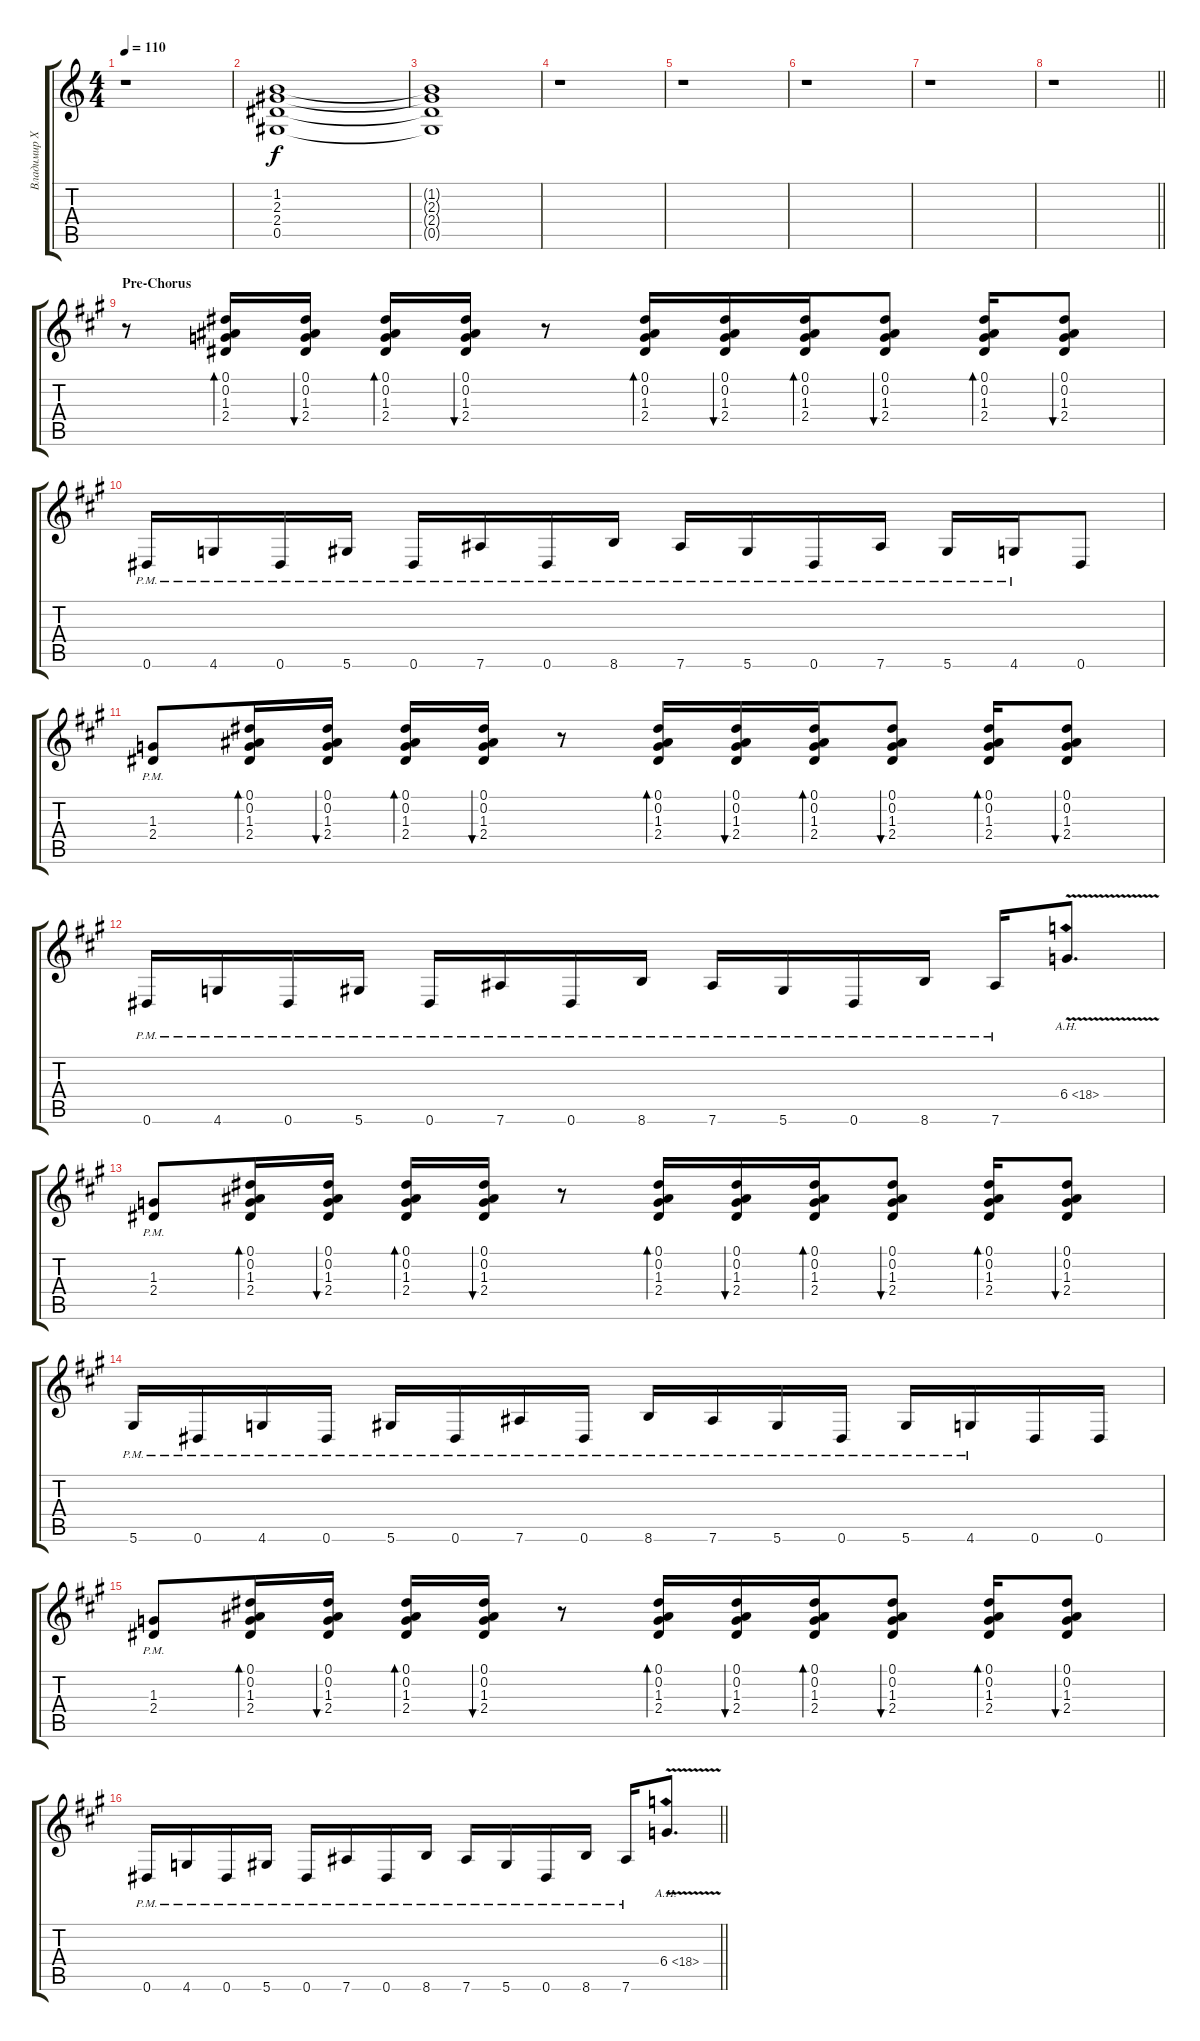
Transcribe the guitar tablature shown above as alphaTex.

\track ("Владимир Холстинин" "Владимир Х") {instrument distortionguitar}
\staff {score tabs}
\tuning (Eb4 Bb3 Gb3 Db3 Ab2 Eb2) {hide}
\ts (4 4)
\tempo 110
\clef g2
\ks c
r.1{dy f} |
(1.2 2.3 2.4 0.5).1 |
(1.2{t} 2.3{t} 2.4{t} 0.5{t}).1 |
r.1 |
r.1 |
r.1 |
r.1 |
\barLineRight lightlight
r.1 |
\section ("" "Pre-Chorus")
\ks a
r.8 (0.1 0.2 1.3 2.4).16{bd 60} (0.1 0.2 1.3 2.4).16{bu 60} (0.1 0.2 1.3 2.4).16{bd 60} (0.1 0.2 1.3 2.4).16{bu 60} r.8 (0.1 0.2 1.3 2.4).16{bd 60} (0.1 0.2 1.3 2.4).16{bu 60} (0.1 0.2 1.3 2.4).16{bd 60} (0.1 0.2 1.3 2.4).8{bu 30} (0.1 0.2 1.3 2.4).16{bd 30} (0.1 0.2 1.3 2.4).8{bu 30} |
0.6{pm}.16 4.6{pm}.16 0.6{pm}.16 5.6{pm}.16 0.6{pm}.16 7.6{pm}.16 0.6{pm}.16 8.6{pm}.16 7.6{pm}.16 5.6{pm}.16 0.6{pm}.16 7.6{pm}.16 5.6{pm}.16 4.6{pm}.16 0.6.8 |
(1.3{pm} 2.4{pm}).8 (0.1 0.2 1.3 2.4).16{bd 60} (0.1 0.2 1.3 2.4).16{bu 60} (0.1 0.2 1.3 2.4).16{bd 60} (0.1 0.2 1.3 2.4).16{bu 60} r.8 (0.1 0.2 1.3 2.4).16{bd 60} (0.1 0.2 1.3 2.4).16{bu 60} (0.1 0.2 1.3 2.4).16{bd 60} (0.1 0.2 1.3 2.4).8{bu 30} (0.1 0.2 1.3 2.4).16{bd 30} (0.1 0.2 1.3 2.4).8{bu 30} |
0.6{pm}.16 4.6{pm}.16 0.6{pm}.16 5.6{pm}.16 0.6{pm}.16 7.6{pm}.16 0.6{pm}.16 8.6{pm}.16 7.6{pm}.16 5.6{pm}.16 0.6{pm}.16 8.6{pm}.16 7.6{pm}.16 6.4{ah 12 v}.8{d} |
(1.3{pm} 2.4{pm}).8 (0.1 0.2 1.3 2.4).16{bd 60} (0.1 0.2 1.3 2.4).16{bu 60} (0.1 0.2 1.3 2.4).16{bd 60} (0.1 0.2 1.3 2.4).16{bu 60} r.8 (0.1 0.2 1.3 2.4).16{bd 60} (0.1 0.2 1.3 2.4).16{bu 60} (0.1 0.2 1.3 2.4).16{bd 60} (0.1 0.2 1.3 2.4).8{bu 30} (0.1 0.2 1.3 2.4).16{bd 30} (0.1 0.2 1.3 2.4).8{bu 30} |
5.6{pm}.16 0.6{pm}.16 4.6{pm}.16 0.6{pm}.16 5.6{pm}.16 0.6{pm}.16 7.6{pm}.16 0.6{pm}.16 8.6{pm}.16 7.6{pm}.16 5.6{pm}.16 0.6{pm}.16 5.6{pm}.16 4.6{pm}.16 0.6.16 0.6.16 |
(1.3{pm} 2.4{pm}).8 (0.1 0.2 1.3 2.4).16{bd 60} (0.1 0.2 1.3 2.4).16{bu 60} (0.1 0.2 1.3 2.4).16{bd 60} (0.1 0.2 1.3 2.4).16{bu 60} r.8 (0.1 0.2 1.3 2.4).16{bd 60} (0.1 0.2 1.3 2.4).16{bu 60} (0.1 0.2 1.3 2.4).16{bd 60} (0.1 0.2 1.3 2.4).8{bu 30} (0.1 0.2 1.3 2.4).16{bd 30} (0.1 0.2 1.3 2.4).8{bu 30} |
\barLineRight lightlight
0.6{pm}.16 4.6{pm}.16 0.6{pm}.16 5.6{pm}.16 0.6{pm}.16 7.6{pm}.16 0.6{pm}.16 8.6{pm}.16 7.6{pm}.16 5.6{pm}.16 0.6{pm}.16 8.6{pm}.16 7.6{pm}.16 6.4{ah 12 v}.8{d}
